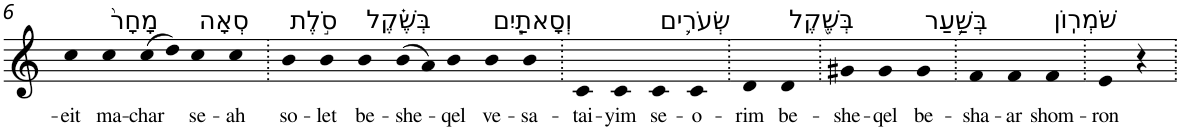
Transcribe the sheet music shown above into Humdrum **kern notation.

**kern	**text
*part1	*part1
*staff1	*staff1
*I"Piano	*
*I'Pno	*
!!LO:PB:g=z
*clefG2	*
*k[]	*
=6	=6
!	!LO:LY:b
4cc	-eit
!LO:TX:a:t=מָחָר֙	!
!	!LO:LY:b
4cc	ma-
!	!LO:LY:b
(>8cc	-char
8dd)	.
!LO:TX:a:t=סְאָה	!
!	!LO:LY:b
4cc	se-
!	!LO:LY:b
4cc	-ah
=7.	=7.
!LO:TX:a:t=סֹ֣לֶת	!
!	!LO:LY:b
4b	so-
!	!LO:LY:b
4b	-let
!LO:TX:a:t=בְּשֶׁ֗קֶל	!
!	!LO:LY:b
4b	be-
!	!LO:LY:b
(>8b	-she-
8a)	.
!	!LO:LY:b
4b	-qel
!LO:TX:a:t=וְסָאתַ֧יִם	!
!	!LO:LY:b
4b	ve-
!	!LO:LY:b
4b	-sa-
=8.	=8.
!	!LO:LY:b
4c	-tai-
!	!LO:LY:b
4c	-yim
!LO:TX:a:t=שְׂעֹרִ֛ים	!
!	!LO:LY:b
4c	se-
!	!LO:LY:b
4c	-o-
=9.	=9.
!	!LO:LY:b
4d	-rim
!LO:TX:a:t=בְּשֶׁ֖קֶל	!
!	!LO:LY:b
4d	be-
=10.	=10.
!	!LO:LY:b
4g#X	-she-
!	!LO:LY:b
4g#	-qel
!LO:TX:a:t=בְּשַׁ֥עַר	!
!	!LO:LY:b
4g#	be-
=11.	=11.
!	!LO:LY:b
4f	-sha-
!	!LO:LY:b
4f	-ar
!LO:TX:a:t=שֹׁמְרֽוֹן	!
!	!LO:LY:b
4f	shom-
=12.	=12.
!	!LO:LY:b
4e	-ron
4r	.
=.	=.
*-	*-
